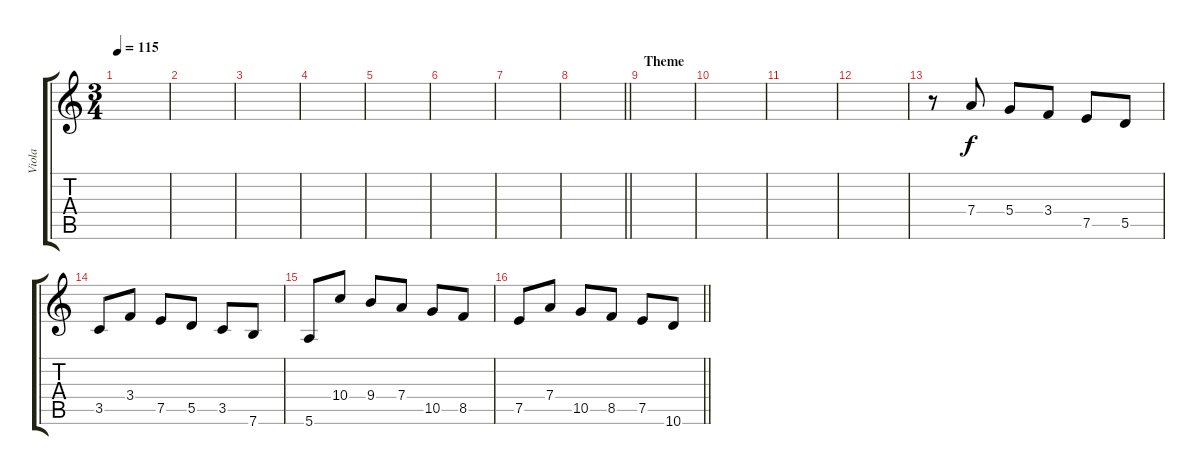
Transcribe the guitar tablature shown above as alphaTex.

\track ("Viola" "Viola") {instrument overdrivenguitar}
\staff {score tabs}
\tuning (E4 B3 G3 D3 A2 E2) {hide}
\ts (3 4)
\tempo 115
\clef g2
\ks aminor
|
|
|
|
|
|
|
\barLineRight lightlight
|
\section ("" "Theme")
|
|
|
|
r.8 7.4.8 5.4.8 3.4.8 7.5.8 5.5.8 |
3.5.8 3.4.8 7.5.8 5.5.8 3.5.8 7.6.8 |
5.6.8 10.4.8 9.4.8 7.4.8 10.5.8 8.5.8 |
\barLineRight lightlight
7.5.8 7.4.8 10.5.8 8.5.8 7.5.8 10.6.8
